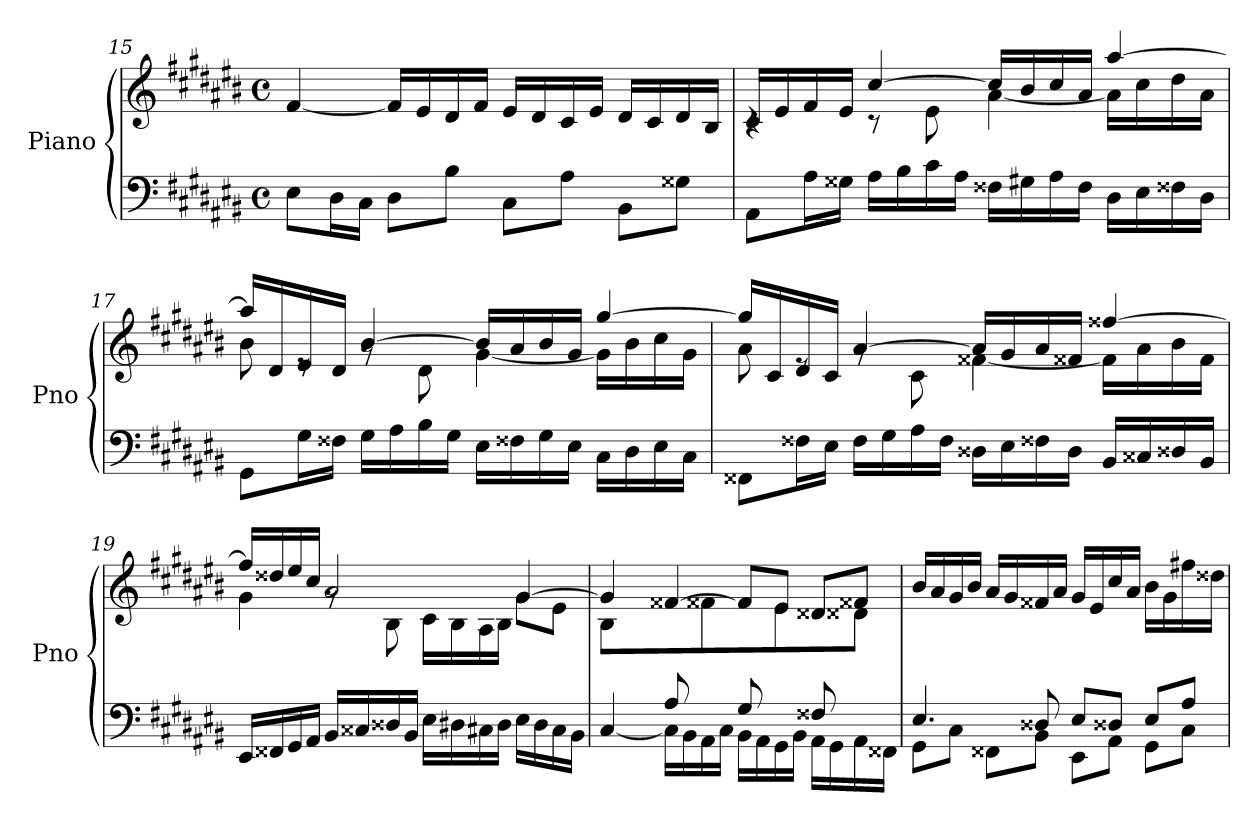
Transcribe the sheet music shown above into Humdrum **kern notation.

**kern	**kern
*part1	*part1
*staff2	*staff1
*I"Piano	*
*I'Pno	*
*clefF4	*clefG2
*k[f#c#g#d#a#e#b#]	*k[f#c#g#d#a#e#b#]
*M4/4	*M4/4
*met(c)	*met(c)
=15	=15
8E#\L	[4f#/
16D#\L	.
16C#\JJ	.
8D#\L	16f#/LL]
.	16e#/
8B#\J	16d#/
.	16f#/JJ
8C#\L	16e#/LL
.	16d#/
8A#\J	16c#/
.	16e#/JJ
8BB#\L	16d#/LL
.	16c#/
8G##X\J	16d#/
.	16B#/JJ
!!LO:PB:g=z
=16	=16
*	*^
8AA#\L	16c#/LL	4rc
.	16e#/	.
16A#\L	16f#/	.
16G##X\JJ	16e#/JJ	.
16A#\LL	[4cc#/	8r
16B#\	.	.
16c#\	.	8e#\
16A#\JJ	.	.
16F##X\LL	16cc#/LL]	[4a#\
16G#X\	16b#/	.
16A#\	16cc#/	.
16F##\JJ	16a#/JJ	.
16D#\LL	[4aa#/	16a#\LL]
16E#\	.	16cc#\
16F##X\	.	16dd#\
16D#\JJ	.	16a#\JJ
=17	=17	=17
8GG#\L	16aa#/LL]	8b#\
.	16d#/	.
16G#\L	16e#/	8re
16F##X\JJ	16d#/JJ	.
16G#\LL	[4b#/	8rg
16A#\	.	.
16B#\	.	8d#\
16G#\JJ	.	.
16E#\LL	16b#/LL]	[4g#\
16F##X\	16a#/	.
16G#\	16b#/	.
16E#\JJ	16g#/JJ	.
16C#\LL	[4gg#/	16g#\LL]
16D#\	.	16b#\
16E#\	.	16cc#\
16C#\JJ	.	16g#\JJ
!!LO:LB:g=z	!!
=18	=18	=18
8FF##X\L	16gg#/LL]	8a#\
.	16c#/	.
16F##X\L	16d#/	8re
16E#\JJ	16c#/JJ	.
16F##\LL	[4a#/	8rg
16G#\	.	.
16A#\	.	8c#\
16F##\JJ	.	.
16D##X\LL	16a#/LL]	[4f##X\
16E#\	16g#/	.
16F##X\	16a#/	.
16D##\JJ	16f##X/JJ	.
16BB#/LL	[4ff##X/	16f##\LL]
16C##X/	.	16a#\
16D##X/	.	16b#\
16BB#/JJ	.	16f##\JJ
=19	=19	=19
16EE#/LL	16ff##/LL]	4g#\
16FF##X/	16dd##X/	.
16GG#/	16ee#/	.
16AA#/JJ	16cc#/JJ	.
16BB#/LL	2a#/	8rg
16C##X/	.	.
16D##X/	.	8B#\
16BB#/JJ	.	.
16E#\LL	.	16c#\LL
16D#X\	.	16B#\
16C#X\	.	16A#\
16D#\JJ	.	16B#\JJ
16E#\LL	[4g#/	8g#\L
16D#\	.	.
16C#\	.	8e#\J
16BB#\JJ	.	.
!!LO:LB:g=z	!!
=20	=20	=20
*^	*	*
8ryy	[4C#/	4g#/]	8B#\L
16A#/L	.	.	4ryy
16G#/JJ	.	.	.
8A#/L	16C#\LL]	[4f##X/	.
.	16BB#\	.	.
8ryy	16AA#\	.	8f##X\J
.	16C#\JJ	.	.
8G#/L	16BB#\LL	8f##/L]	8ryy
.	16AA#\	.	.
8ryy	16GG#\	8e#/J	8e#\J
.	16BB#\JJ	.	.
8F##X/L	16AA#\LL	8d##X/L	8ryy
.	16GG#\	.	.
8ryy	16AA#\	8f##X/J	8d##X\J
.	16FF##X\JJ	.	.
*	*	*v	*v
=21	=21	=21
4.E#/	8GG#\L	16b#/LL
.	.	16a#/
.	8C#\J	16g#/
.	.	16b#/JJ
.	8FF##X\L	16a#/LL
.	.	16g#/
8D##X/	8BB#\J	16f##X/
.	.	16a#/JJ
8E#/L	8EE#\L	16g#/LL
.	.	16e#/
8D##X/J	8AA#\J	16cc#/
.	.	16a#/JJ
8E#/L	8GG#\L	16b#\LL
.	.	16g#\
8A#/J	8C#\J	16ff#X\
.	.	16dd##X\JJ
*v	*v	*
=	=
*-	*-
